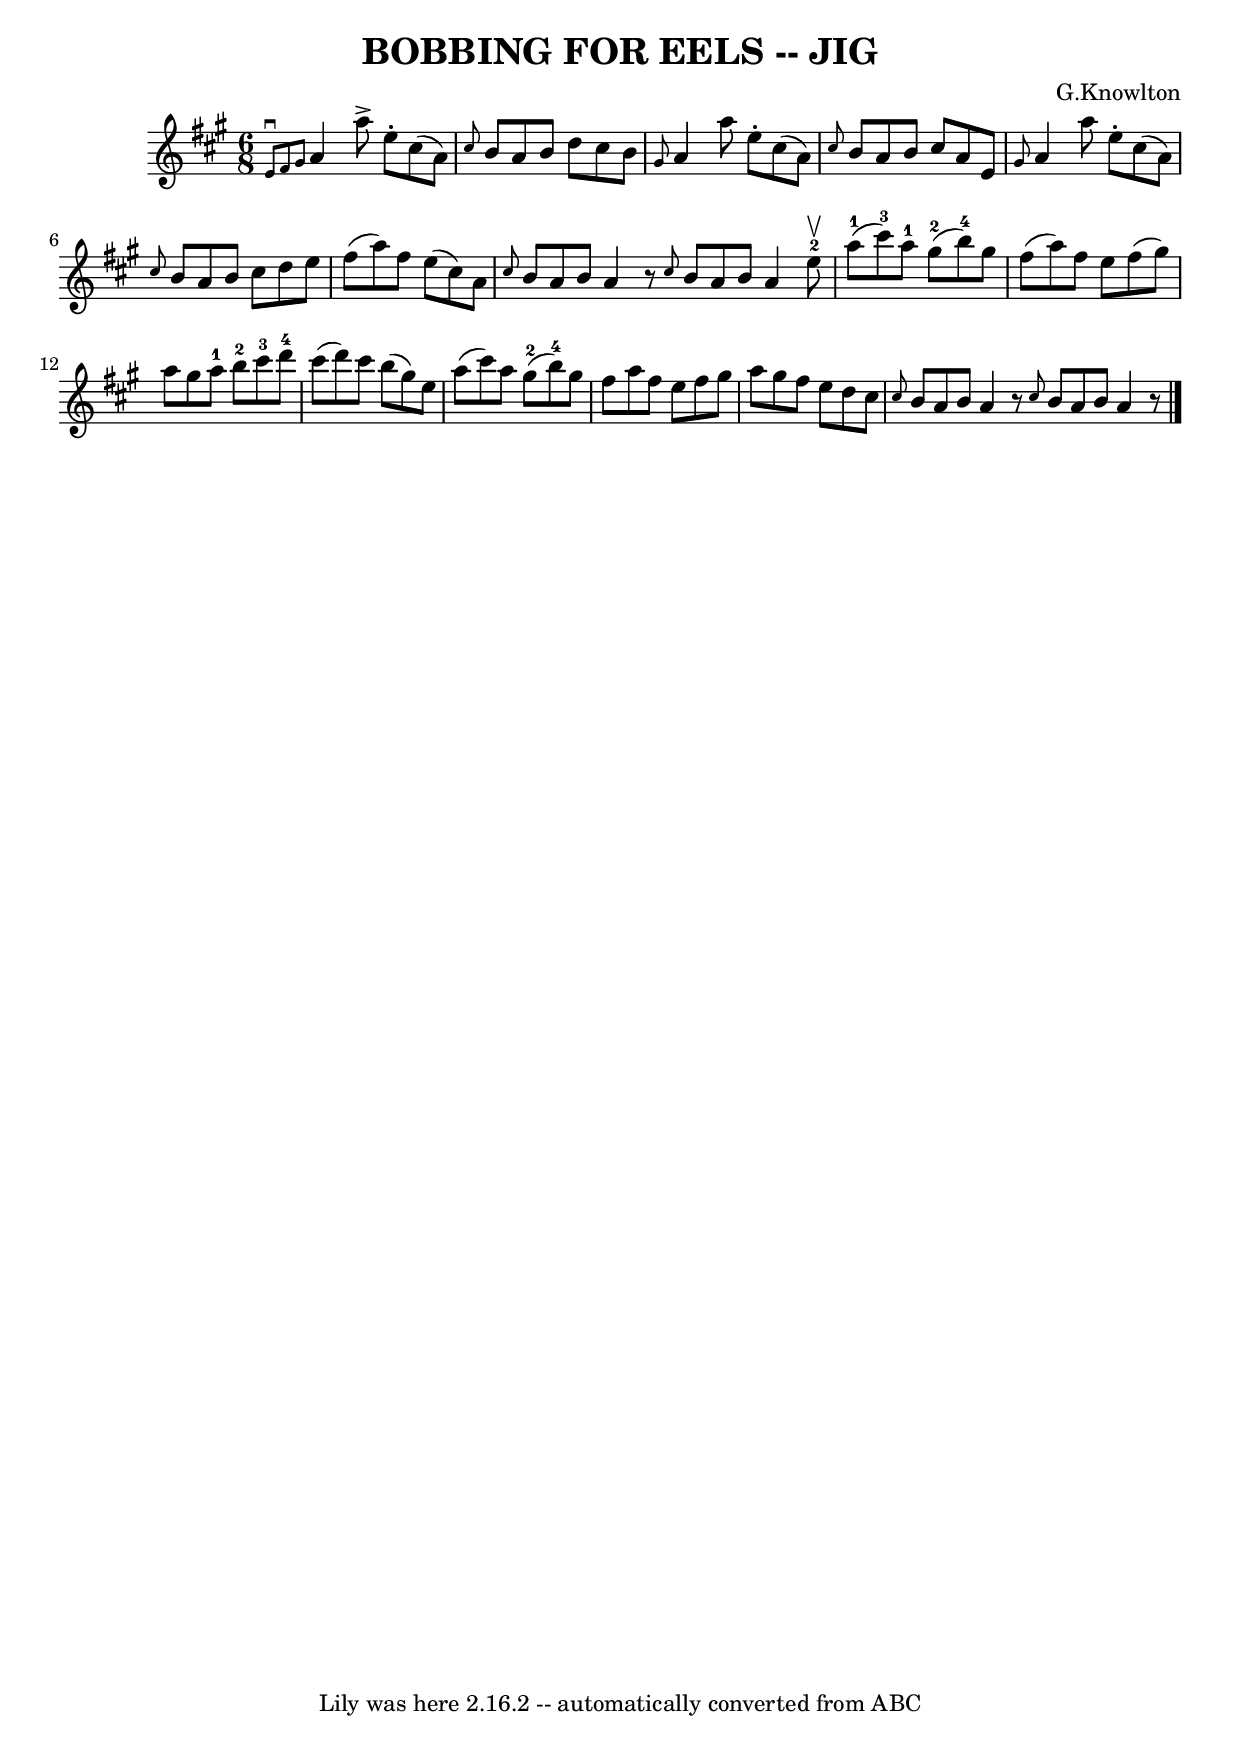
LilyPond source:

\version "2.16.2"
\include "Mammoth.ily"
\header {
	%% book = "Ryan's Mammoth Collection of Fiddle Tunes"
	composer = "G.Knowlton"
	crossRefNumber = "1"
	footnotes = ""
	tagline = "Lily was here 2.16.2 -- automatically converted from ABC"
	title = "BOBBING FOR EELS -- JIG"
}
voicedefault =  {


\time 6/8 
\key a \major   \grace { e'8^\downbow fis'8 gis'8  } a'4   
 a''8^\accent e''8 -. cis''8 (a'8)   |
 \grace { cis''8  }  
 b'8 a'8 b'8 d''8 cis''8 b'8        |
 \grace { gis'8  
} a'4 a''8 e''8 -. cis''8 (a'8)   |
 \grace { cis''8  
} b'8 a'8 b'8 cis''8 a'8 e'8        |
   \grace {    
gis'8  } a'4 a''8 e''8 -. cis''8 (a'8)   |
 \grace {    
cis''8  } b'8 a'8 b'8 cis''8 d''8 e''8        |
   
fis''8 (a''8) fis''8 e''8 (cis''8) a'8    |
 \grace {  
 cis''8  } b'8 a'8 b'8 a'4    r8   \bar ":|" \grace { cis''8  }  
 b'8 a'8 b'8 a'4    \bar "|."     \bar "|:" e''8-2^\upbow       
|
 a''8-1(cis'''8-3) a''8-1 gis''8-2(b''8 
-4) gis''8    |
 fis''8 (a''8) fis''8 e''8 fis''8 (
 gis''8)       |
 a''8 gis''8 a''8-1 b''8-2   
cis'''8-3 d'''8-4   |
 cis'''8 (d'''8) cis'''8 b''8 
(gis''8) e''8        |
 a''8 (cis'''8) a''8 gis''8 
-2(b''8-4) gis''8    |
 fis''8 a''8 fis''8 e''8    
fis''8 gis''8        |
 a''8 gis''8 fis''8 e''8 d''8    
cis''8    |
 \grace { cis''8  } b'8 a'8 b'8 a'4    r8   
\bar ":|" \grace { cis''8  } b'8 a'8 b'8 a'4    r8   \bar "|."   
}

\score{
    <<

	\context Staff="default"
	{
	    \voicedefault 
	}

    >>
	\layout {
	}
	\midi {}
}
